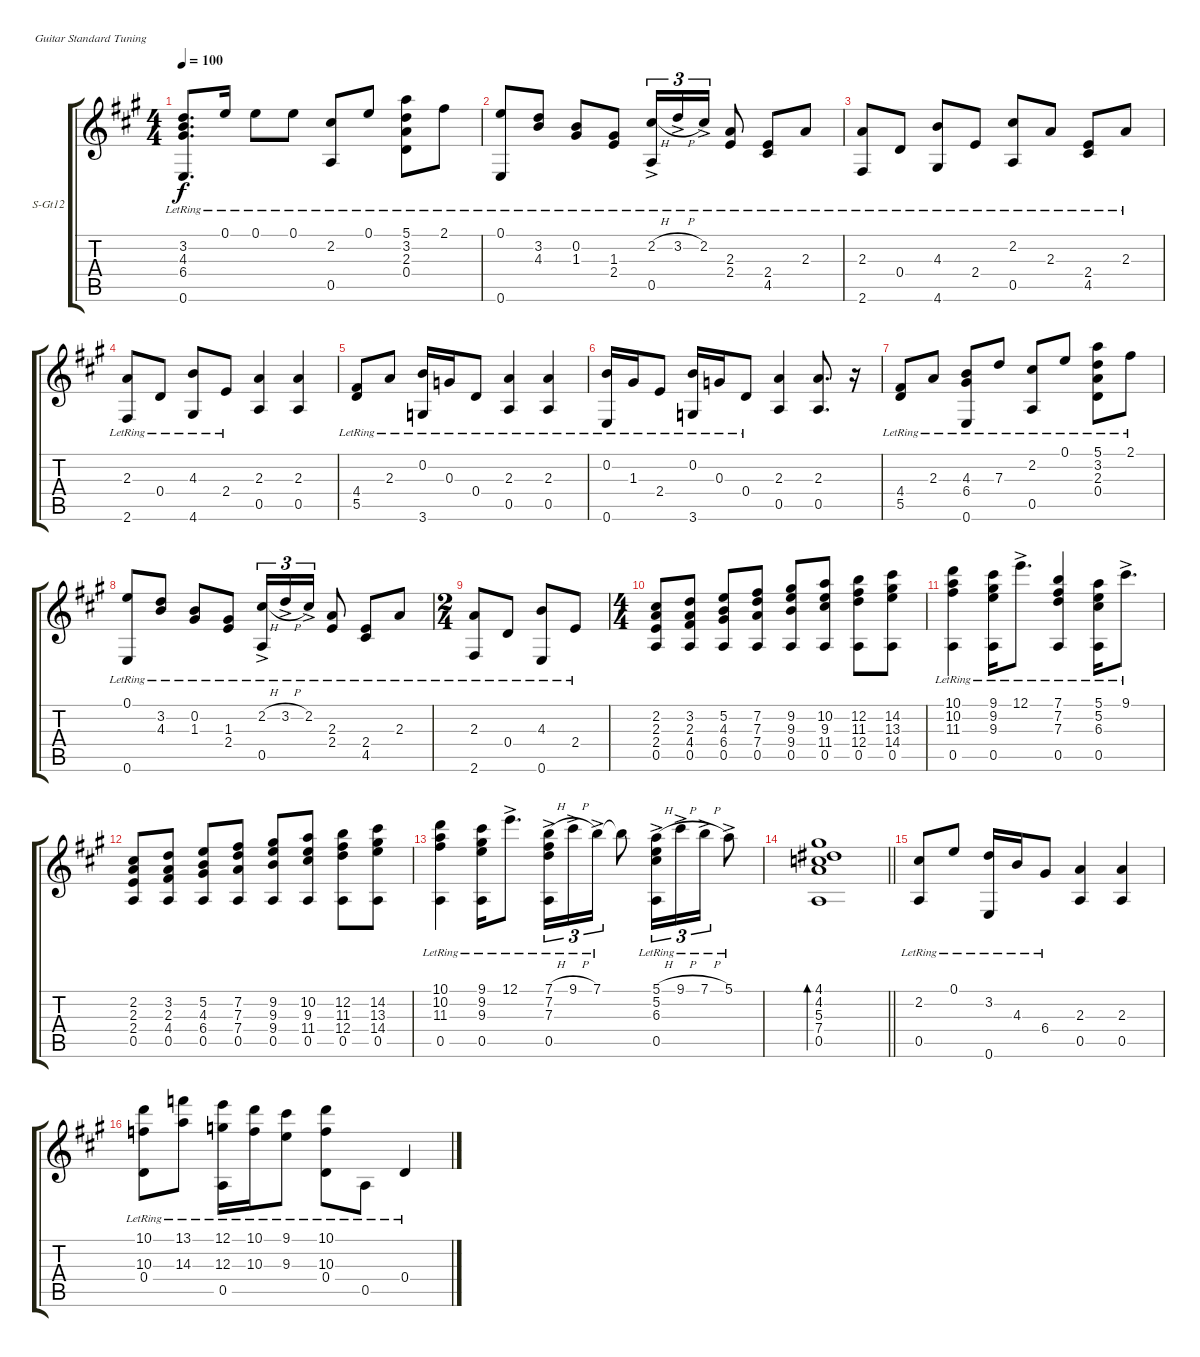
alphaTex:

\defaultSystemsLayout 4
\bracketExtendMode groupsimilarinstruments
\firstSystemTrackNameOrientation horizontal
\otherSystemsTrackNameOrientation horizontal
\track ("12 St. Steel Guitar" "S-Gt12") {instrument acousticguitarsteel}
\staff {score tabs}
\tuning (E4 B3 G3 D3 A2 E2)
\ts (4 4)
\tempo 100
\clef g2
\ks a
(3.2{lr} 0.6{lr} 6.4{lr} 4.3{lr}).8{d dy f} 0.1{lr}.16 0.1{lr}.8 0.1{lr}.8 (0.5{lr} 2.2{lr}).8 0.1{lr}.8 (5.1{lr} 0.4 2.3 3.2).8 2.1{lr}.8 |
(0.1{lr} 0.6{lr}).8 (3.2{lr} 4.3{lr}).8 (0.2{lr} 1.3{lr}).8 (1.3{lr} 2.4{lr}).8 (0.5{lr} 2.2{h ac lr}).16{tu (3 2)} 3.2{h ac lr}.16{tu (3 2)} 2.2{ac lr}.16{tu (3 2)} (2.3{lr} 2.4{lr}).8 (4.5{lr} 2.4{lr}).8 2.3{lr}.8 |
(2.6{lr} 2.3{lr}).8 0.4{lr}.8 (4.3{lr} 4.6).8 2.4{lr}.8 (2.2{lr} 0.5{lr}).8 2.3{lr}.8 (2.4{lr} 4.5{lr}).8 2.3{lr}.8 |
(2.6{lr} 2.3{lr}).8 0.4{lr}.8 (4.3{lr} 4.6).8 2.4{lr}.8 (0.5 2.3).4 (2.3 0.5).4 |
(5.5{lr} 4.4{lr}).8 2.3{lr}.8 (0.2{lr} 3.6).16 0.3{lr}.16 0.4{lr}.8 (2.3{lr} 0.5).4 (2.3{lr} 0.5).4 |
(0.2{lr} 0.6{lr}).16 1.3{lr}.16 2.4{lr}.8 (0.2{lr} 3.6).16 0.3{lr}.16 0.4{lr}.8 (0.5 2.3).4 (2.3 0.5).8{d} r.16 |
(5.5{lr} 4.4{lr}).8 2.3{lr}.8 (0.6{lr} 6.4{lr} 4.3{lr}).8 7.3{lr}.8 (0.5{lr} 2.2{lr}).8 0.1{lr}.8 (5.1{lr} 3.2{lr} 2.3{lr} 0.4{lr}).8 2.1{lr}.8 |
(0.1{lr} 0.6{lr}).8 (4.3{lr} 3.2{lr}).8 (0.2{lr} 1.3{lr}).8 (2.4{lr} 1.3{lr}).8 (2.2{h ac lr} 0.5{lr}).16{tu (3 2)} 3.2{h ac lr}.16{tu (3 2)} 2.2{ac lr}.16{tu (3 2)} (2.3{lr} 2.4{lr}).8 (2.4{lr} 4.5{lr}).8 2.3{lr}.8 |
\ts (2 4)
(2.6{lr} 2.3{lr}).8 0.4{lr}.8 (4.3{lr} 0.6{lr}).8 2.4{lr}.8 |
\ts (4 4)
(0.5 2.4 2.3 2.2).8 (0.5 4.4 2.3 3.2).8 (5.2 4.3 6.4 0.5).8 (0.5 7.4 7.3 7.2).8 (9.2 9.3 9.4 0.5).8 (0.5 11.4 9.3 10.2).8 (12.2 11.3 12.4 0.5).8 (0.5 14.4 13.3 14.2).8 |
(0.5{lr} 11.3{lr} 10.2{lr} 10.1{lr}).4 (9.1{lr} 9.2{lr} 9.3{lr} 0.5{lr}).16 12.1{ac lr}.8{d} (7.1{lr} 7.2{lr} 7.3{lr} 0.5{lr}).4 (0.5{lr} 6.3{lr} 5.2{lr} 5.1{lr}).16 9.1{ac lr}.8{d} |
(0.5 2.4 2.3 2.2).8 (0.5 4.4 2.3 3.2).8 (5.2 4.3 6.4 0.5).8 (0.5 7.4 7.3 7.2).8 (9.2 9.3 9.4 0.5).8 (0.5 11.4 9.3 10.2).8 (12.2 11.3 12.4 0.5).8 (0.5 14.4 13.3 14.2).8 |
(0.5{lr} 11.3{lr} 10.2{lr} 10.1{lr}).4 (9.1{lr} 9.2{lr} 9.3{lr} 0.5{lr}).16 12.1{ac lr}.8{d} (7.1{h ac lr} 7.2{lr} 7.3{lr} 0.5{lr}).16{tu (3 2)} 9.1{h ac lr}.16{tu (3 2)} 7.1{ac lr}.16{tu (3 2)} 7.1{t}.8 (0.5{lr} 6.3{lr} 5.2{lr} 5.1{h ac lr}).16{tu (3 2)} 9.1{h ac lr}.16{tu (3 2)} 7.1{h ac lr}.16{tu (3 2)} 5.1{ac lr}.8 |
\barLineRight lightlight
(0.5 5.3 4.2 4.1 7.4).1{bd 231} |
(0.5{lr} 2.2{lr}).8 0.1{lr}.8 (0.6{lr} 3.2{lr}).16 4.3{lr}.16 6.4{lr}.8 (0.5 2.3).4 (0.5 2.3).4 |
(0.4{lr} 10.3{lr} 10.1{lr}).8 (13.1{lr} 14.3{lr}).8 (12.1{lr} 12.3{lr} 0.5{lr}).16 (10.3{lr} 10.1{lr}).16 (9.1{lr} 9.3{lr}).8 (0.4{lr} 10.3{lr} 10.1{lr}).8 0.5{lr}.8 0.4{lr}.4
